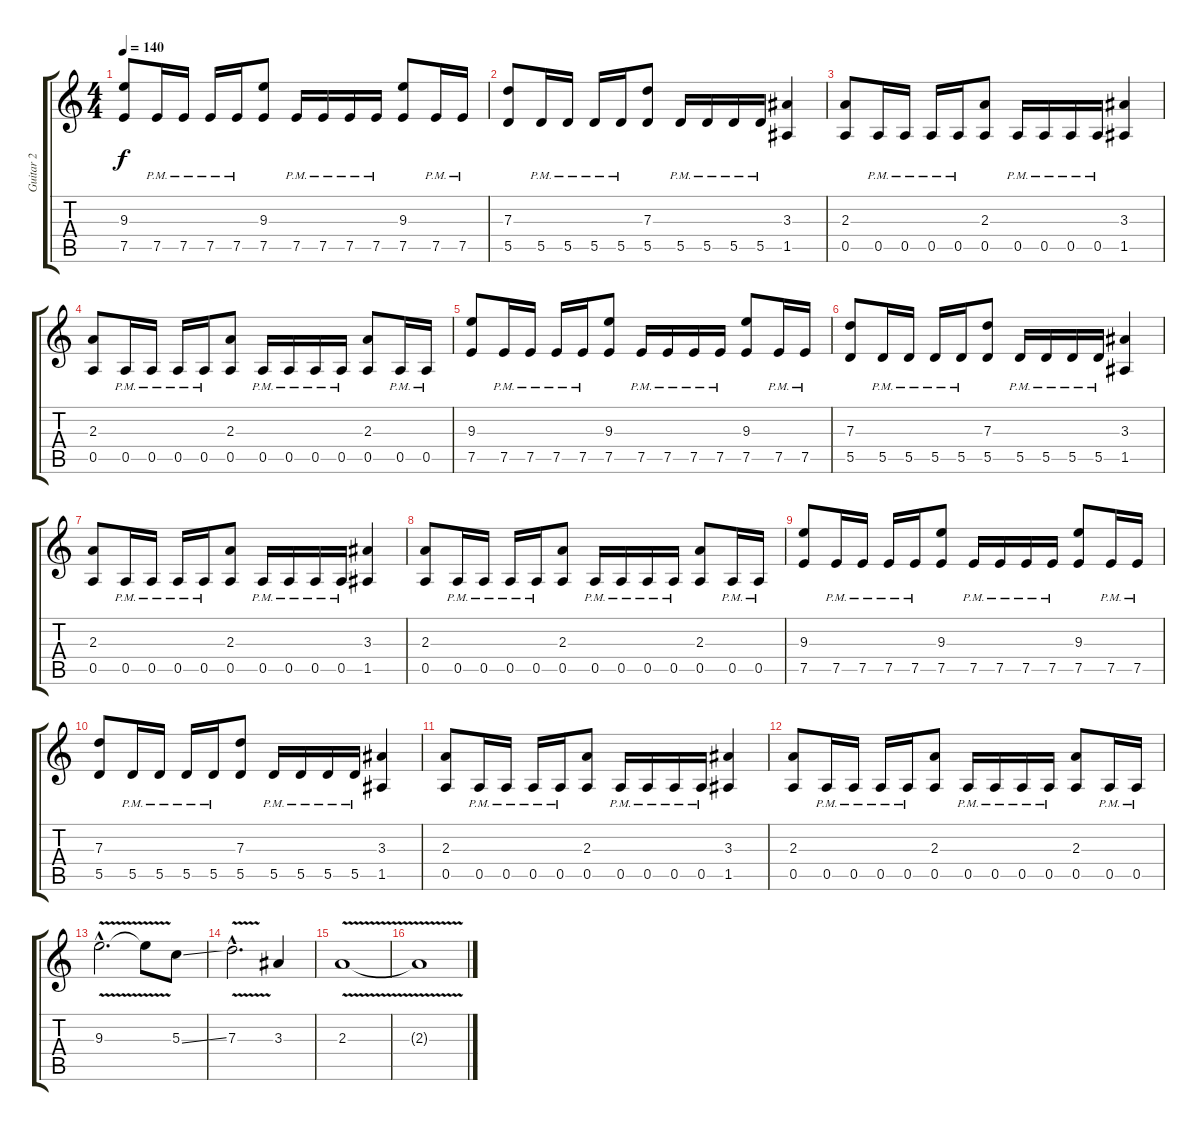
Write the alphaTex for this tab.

\track ("Guitar 2" "Guitar 2") {instrument distortionguitar}
\staff {score tabs}
\tuning (E4 B3 G3 D3 A2 E2) {hide}
\ts (4 4)
\tempo 140
\clef g2
\ks c
(9.3 7.5).8{dy f} 7.5{pm}.16 7.5{pm}.16 7.5{pm}.16 7.5{pm}.16 (9.3 7.5).8 7.5{pm}.16 7.5{pm}.16 7.5{pm}.16 7.5{pm}.16 (9.3 7.5).8 7.5{pm}.16 7.5{pm}.16 |
(7.3 5.5).8 5.5{pm}.16 5.5{pm}.16 5.5{pm}.16 5.5{pm}.16 (7.3 5.5).8 5.5{pm}.16 5.5{pm}.16 5.5{pm}.16 5.5{pm}.16 (3.3 1.5).4 |
(2.3 0.5).8 0.5{pm}.16 0.5{pm}.16 0.5{pm}.16 0.5{pm}.16 (2.3 0.5).8 0.5{pm}.16 0.5{pm}.16 0.5{pm}.16 0.5{pm}.16 (3.3 1.5).4 |
(2.3 0.5).8 0.5{pm}.16 0.5{pm}.16 0.5{pm}.16 0.5{pm}.16 (2.3 0.5).8 0.5{pm}.16 0.5{pm}.16 0.5{pm}.16 0.5{pm}.16 (2.3 0.5).8 0.5{pm}.16 0.5{pm}.16 |
(9.3 7.5).8 7.5{pm}.16 7.5{pm}.16 7.5{pm}.16 7.5{pm}.16 (9.3 7.5).8 7.5{pm}.16 7.5{pm}.16 7.5{pm}.16 7.5{pm}.16 (9.3 7.5).8 7.5{pm}.16 7.5{pm}.16 |
(7.3 5.5).8 5.5{pm}.16 5.5{pm}.16 5.5{pm}.16 5.5{pm}.16 (7.3 5.5).8 5.5{pm}.16 5.5{pm}.16 5.5{pm}.16 5.5{pm}.16 (3.3 1.5).4 |
(2.3 0.5).8 0.5{pm}.16 0.5{pm}.16 0.5{pm}.16 0.5{pm}.16 (2.3 0.5).8 0.5{pm}.16 0.5{pm}.16 0.5{pm}.16 0.5{pm}.16 (3.3 1.5).4 |
(2.3 0.5).8 0.5{pm}.16 0.5{pm}.16 0.5{pm}.16 0.5{pm}.16 (2.3 0.5).8 0.5{pm}.16 0.5{pm}.16 0.5{pm}.16 0.5{pm}.16 (2.3 0.5).8 0.5{pm}.16 0.5{pm}.16 |
(9.3 7.5).8 7.5{pm}.16 7.5{pm}.16 7.5{pm}.16 7.5{pm}.16 (9.3 7.5).8 7.5{pm}.16 7.5{pm}.16 7.5{pm}.16 7.5{pm}.16 (9.3 7.5).8 7.5{pm}.16 7.5{pm}.16 |
(7.3 5.5).8 5.5{pm}.16 5.5{pm}.16 5.5{pm}.16 5.5{pm}.16 (7.3 5.5).8 5.5{pm}.16 5.5{pm}.16 5.5{pm}.16 5.5{pm}.16 (3.3 1.5).4 |
(2.3 0.5).8 0.5{pm}.16 0.5{pm}.16 0.5{pm}.16 0.5{pm}.16 (2.3 0.5).8 0.5{pm}.16 0.5{pm}.16 0.5{pm}.16 0.5{pm}.16 (3.3 1.5).4 |
(2.3 0.5).8 0.5{pm}.16 0.5{pm}.16 0.5{pm}.16 0.5{pm}.16 (2.3 0.5).8 0.5{pm}.16 0.5{pm}.16 0.5{pm}.16 0.5{pm}.16 (2.3 0.5).8 0.5{pm}.16 0.5{pm}.16 |
9.3{v hac}.2{d} 9.3{t}.8 5.3{ss}.8 |
7.3{v hac}.2{d} 3.3.4 |
2.3{v}.1 |
2.3{t}.1
